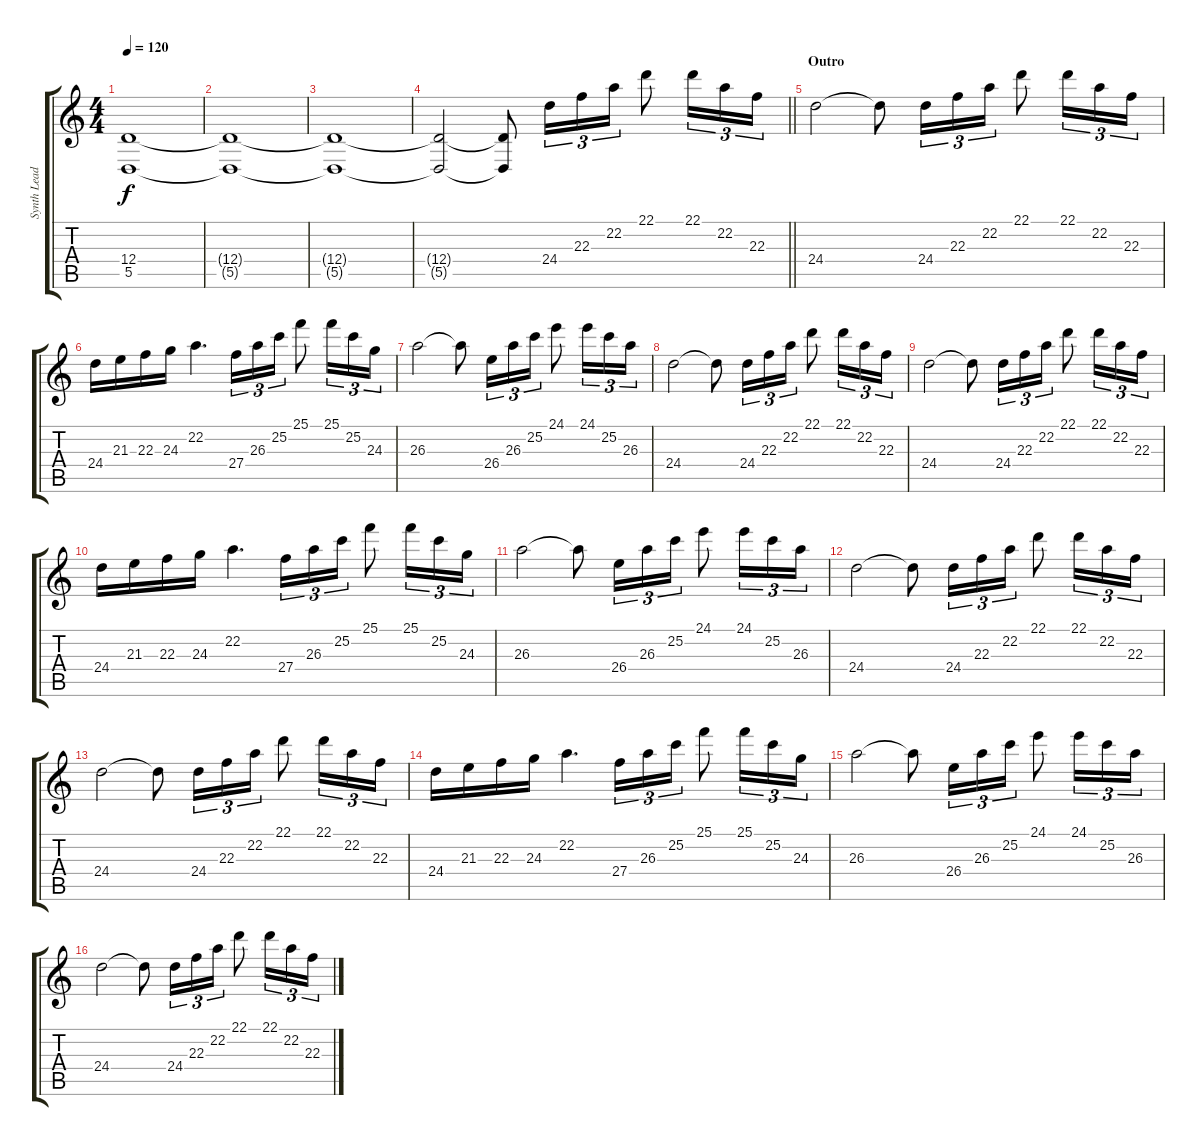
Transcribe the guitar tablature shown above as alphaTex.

\track ("Synth Lead" "Synth Lead") {instrument lead3calliope}
\staff {score tabs}
\tuning (E4 B3 G3 D3 A2 E2) {hide}
\ts (4 4)
\tempo 120
\clef g2
\ks c
(12.4 5.5).1{dy f} |
(12.4{t} 5.5{t}).1 |
(12.4{t} 5.5{t}).1 |
\barLineRight lightlight
(12.4{t} 5.5{t}).2 (12.4{t} 5.5{t}).8 24.4.16{tu (3 2)} 22.3.16{tu (3 2)} 22.2.16{tu (3 2)} 22.1.8 22.1.16{tu (3 2)} 22.2.16{tu (3 2)} 22.3.16{tu (3 2)} |
\section ("" "Outro")
24.4.2 24.4{t}.8 24.4.16{tu (3 2)} 22.3.16{tu (3 2)} 22.2.16{tu (3 2)} 22.1.8 22.1.16{tu (3 2)} 22.2.16{tu (3 2)} 22.3.16{tu (3 2)} |
24.4.16 21.3.16 22.3.16 24.3.16 22.2.4{d} 27.4.16{tu (3 2)} 26.3.16{tu (3 2)} 25.2.16{tu (3 2)} 25.1.8 25.1.16{tu (3 2)} 25.2.16{tu (3 2)} 24.3.16{tu (3 2)} |
26.3.2 26.3{t}.8 26.4.16{tu (3 2)} 26.3.16{tu (3 2)} 25.2.16{tu (3 2)} 24.1.8 24.1.16{tu (3 2)} 25.2.16{tu (3 2)} 26.3.16{tu (3 2)} |
24.4.2 24.4{t}.8 24.4.16{tu (3 2)} 22.3.16{tu (3 2)} 22.2.16{tu (3 2)} 22.1.8 22.1.16{tu (3 2)} 22.2.16{tu (3 2)} 22.3.16{tu (3 2)} |
24.4.2 24.4{t}.8 24.4.16{tu (3 2)} 22.3.16{tu (3 2)} 22.2.16{tu (3 2)} 22.1.8 22.1.16{tu (3 2)} 22.2.16{tu (3 2)} 22.3.16{tu (3 2)} |
24.4.16 21.3.16 22.3.16 24.3.16 22.2.4{d} 27.4.16{tu (3 2)} 26.3.16{tu (3 2)} 25.2.16{tu (3 2)} 25.1.8 25.1.16{tu (3 2)} 25.2.16{tu (3 2)} 24.3.16{tu (3 2)} |
26.3.2 26.3{t}.8 26.4.16{tu (3 2)} 26.3.16{tu (3 2)} 25.2.16{tu (3 2)} 24.1.8 24.1.16{tu (3 2)} 25.2.16{tu (3 2)} 26.3.16{tu (3 2)} |
24.4.2 24.4{t}.8 24.4.16{tu (3 2)} 22.3.16{tu (3 2)} 22.2.16{tu (3 2)} 22.1.8 22.1.16{tu (3 2)} 22.2.16{tu (3 2)} 22.3.16{tu (3 2)} |
24.4.2 24.4{t}.8 24.4.16{tu (3 2)} 22.3.16{tu (3 2)} 22.2.16{tu (3 2)} 22.1.8 22.1.16{tu (3 2)} 22.2.16{tu (3 2)} 22.3.16{tu (3 2)} |
24.4.16 21.3.16 22.3.16 24.3.16 22.2.4{d} 27.4.16{tu (3 2)} 26.3.16{tu (3 2)} 25.2.16{tu (3 2)} 25.1.8 25.1.16{tu (3 2)} 25.2.16{tu (3 2)} 24.3.16{tu (3 2)} |
26.3.2 26.3{t}.8 26.4.16{tu (3 2)} 26.3.16{tu (3 2)} 25.2.16{tu (3 2)} 24.1.8 24.1.16{tu (3 2)} 25.2.16{tu (3 2)} 26.3.16{tu (3 2)} |
24.4.2 24.4{t}.8 24.4.16{tu (3 2)} 22.3.16{tu (3 2)} 22.2.16{tu (3 2)} 22.1.8 22.1.16{tu (3 2)} 22.2.16{tu (3 2)} 22.3.16{tu (3 2)}
